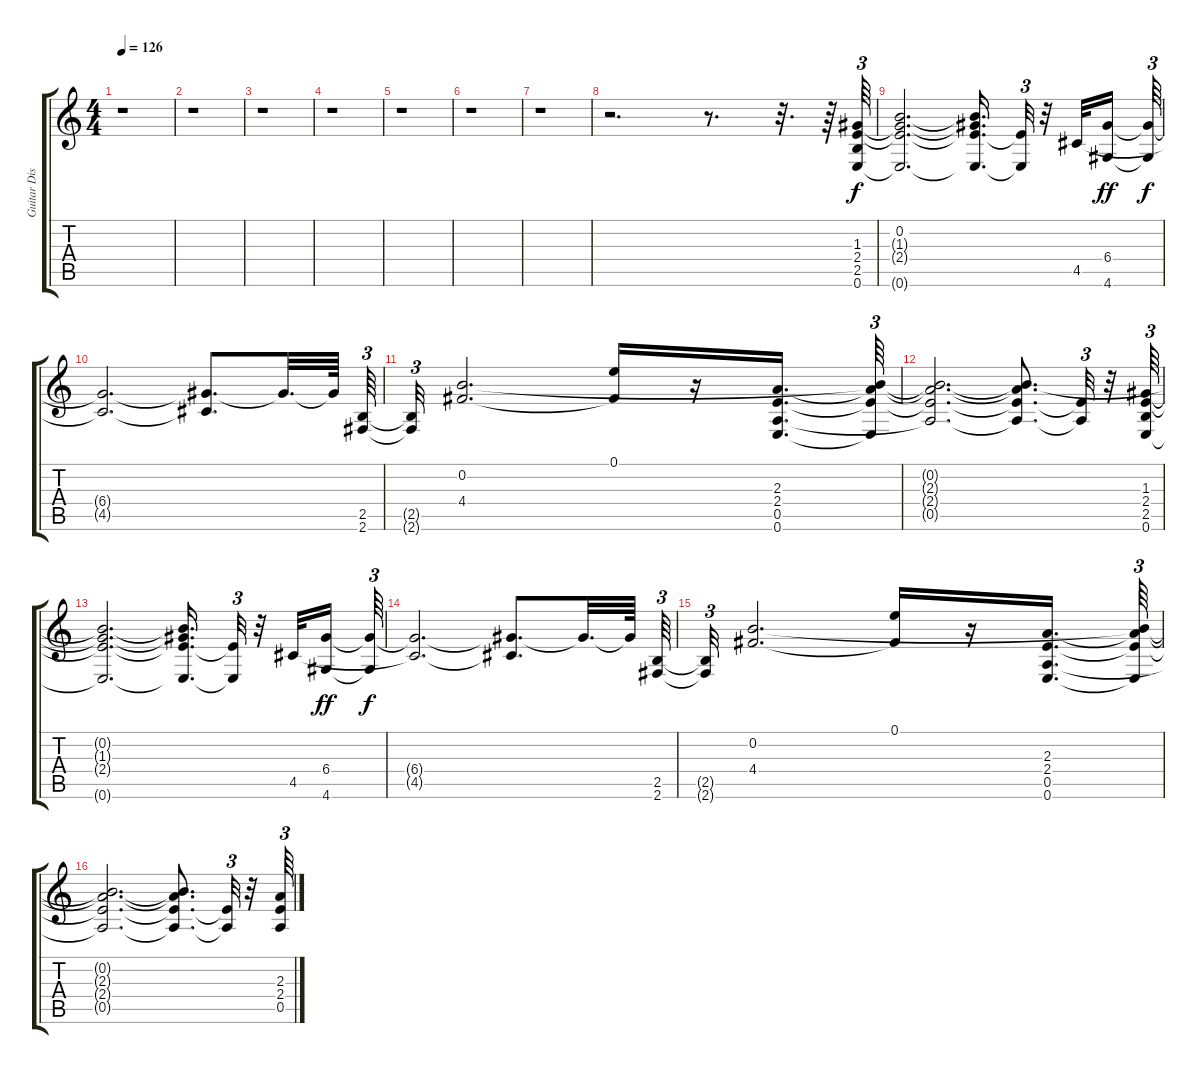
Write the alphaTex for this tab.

\track ("Guitar Distorted" "Guitar Dis") {instrument overdrivenguitar}
\staff {score tabs}
\tuning (E4 B3 G3 D3 A2 E2) {hide}
\ts (4 4)
\tempo 126
\clef g2
\ks c
r.1{dy f} |
r.1 |
r.1 |
r.1 |
r.1 |
r.1 |
r.1 |
r.2{d} r.8{d} r.32{d} r.64 (1.3 2.4 2.5 0.6).64{tu (3 2)} |
(0.2 1.3{t} 2.4{t} 0.6{t}).2{d} (0.2{t} 1.3{t} 2.4{t} 0.6{t}).16{d} (2.4{t} 0.6{t}).32{tu (3 2)} r.32 4.5.32 (6.4 4.6).16{dy ff beam splitsecondary} (6.4{t} 4.6{t}).64{tu (3 2) dy f} |
(6.4{t} 4.5{t}).2{d} (6.4{t} 4.5{t}).8{d} 6.4{t}.32{d} 6.4{t}.64 (2.5 2.6).64{tu (3 2)} |
(2.5{t} 2.6{t}).32{tu (3 2)} (0.2 4.4).2{d} (0.1 4.4{t}).16 r.16 (2.3 2.4 0.5 0.6).16{d} (0.2{t} 2.3{t} 2.4{t} 0.6{t}).64{tu (3 2)} |
(0.2{t} 2.3{t} 2.4{t} 0.5{t}).2{d} (0.2{t} 2.3{t} 2.4{t} 0.5{t}).8{d} (2.4{t} 0.5{t}).32{tu (3 2)} r.32 (1.3 2.4 2.5 0.6).64{tu (3 2)} |
(0.2{t} 1.3{t} 2.4{t} 0.6{t}).2{d} (0.2{t} 1.3{t} 2.4{t} 0.6{t}).16{d} (2.4{t} 0.6{t}).32{tu (3 2)} r.32 4.5.32 (6.4 4.6).16{dy ff beam splitsecondary} (6.4{t} 4.6{t}).64{tu (3 2) dy f} |
(6.4{t} 4.5{t}).2{d} (6.4{t} 4.5{t}).8{d} 6.4{t}.32{d} 6.4{t}.64 (2.5 2.6).64{tu (3 2)} |
(2.5{t} 2.6{t}).32{tu (3 2)} (0.2 4.4).2{d} (0.1 4.4{t}).16 r.16 (2.3 2.4 0.5 0.6).16{d} (0.2{t} 2.3{t} 2.4{t} 0.6{t}).64{tu (3 2)} |
(0.2{t} 2.3{t} 2.4{t} 0.5{t}).2{d} (0.2{t} 2.3{t} 2.4{t} 0.5{t}).8{d} (2.4{t} 0.5{t}).32{tu (3 2)} r.32 (2.3 2.4 0.5).64{tu (3 2)}
